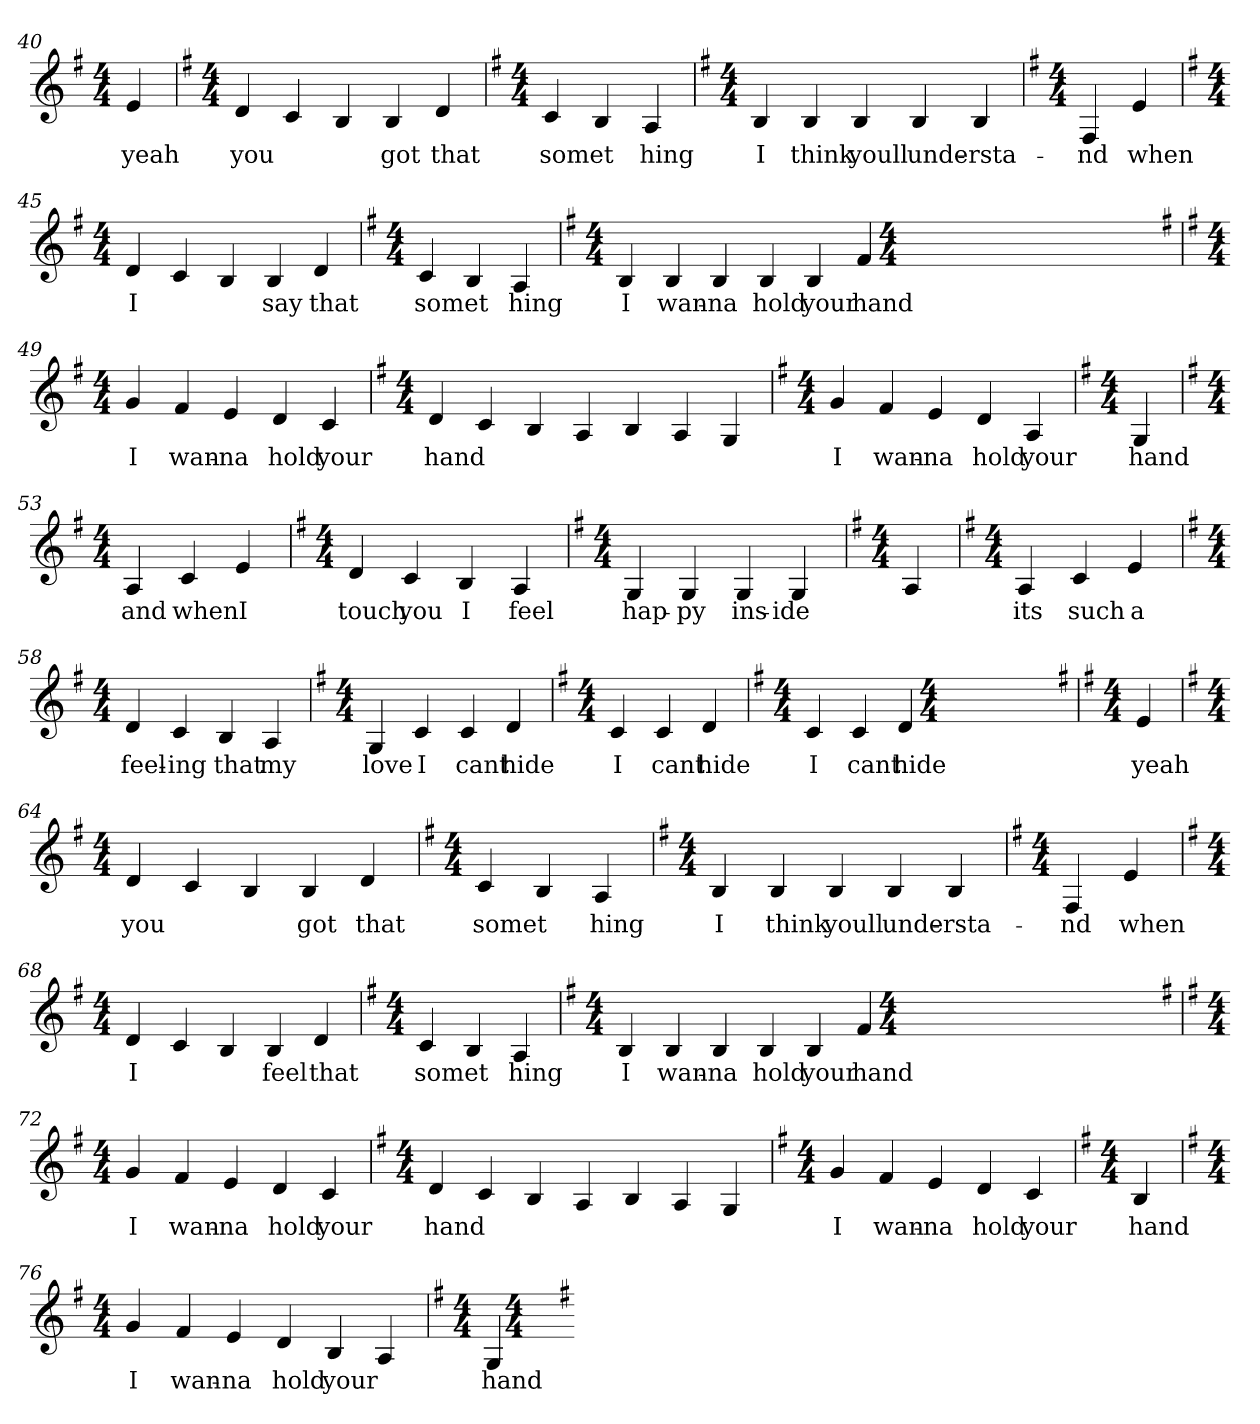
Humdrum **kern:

**kern	**text
*part1	*part1
*staff1	*staff1
*k[f#]	*
*G:	*
*M4/4	*
=40	=40
4e	yeah
=41	=41
*k[f#]	*
*G:	*
*M4/4	*
4d	you
4c	_
4B	_
4B	got
4d	that
=42	=42
*k[f#]	*
*G:	*
*M4/4	*
4c	somet-
4B	_
4A	-hing
=43	=43
*k[f#]	*
*G:	*
*M4/4	*
4B	I
4B	think
4B	youll
4B	unde-
4B	-rsta-
=44	=44
*k[f#]	*
*G:	*
*M4/4	*
4F#	-nd
4e	when
=45	=45
*k[f#]	*
*G:	*
*M4/4	*
4d	I
4c	_
4B	_
4B	say
4d	that
=46	=46
*k[f#]	*
*G:	*
*M4/4	*
4c	somet-
4B	_
4A	-hing
=47	=47
*k[f#]	*
*G:	*
*M4/4	*
4B	I
4B	wan-
4B	-na
4B	hold
4B	your
4f#	hand
*k[f#]	*
*G:	*
*M4/4	*
=49	=49
*k[f#]	*
*G:	*
*M4/4	*
4g	I
4f#	wan-
4e	-na
4d	hold
4c	your
=50	=50
*k[f#]	*
*G:	*
*M4/4	*
4d	hand
4c	_
4B	_
4A	_
4B	_
4A	_
4G	_
=51	=51
*k[f#]	*
*G:	*
*M4/4	*
4g	I
4f#	wan-
4e	-na
4d	hold
4A	your
=52	=52
*k[f#]	*
*G:	*
*M4/4	*
4G	hand
=53	=53
*k[f#]	*
*G:	*
*M4/4	*
4A	and
4c	when
4e	I
=54	=54
*k[f#]	*
*G:	*
*M4/4	*
4d	touch
4c	you
4B	I
4A	feel
=55	=55
*k[f#]	*
*G:	*
*M4/4	*
4G	hap-
4G	-py
4G	ins-
4G	-ide
=56	=56
*k[f#]	*
*G:	*
*M4/4	*
4A	_
=57	=57
*k[f#]	*
*G:	*
*M4/4	*
4A	its
4c	such
4e	a
=58	=58
*k[f#]	*
*G:	*
*M4/4	*
4d	feel-
4c	-ing
4B	that
4A	my
=59	=59
*k[f#]	*
*G:	*
*M4/4	*
4G	love
4c	I
4c	cant
4d	hide
=60	=60
*k[f#]	*
*G:	*
*M4/4	*
4c	I
4c	cant
4d	hide
=61	=61
*k[f#]	*
*G:	*
*M4/4	*
4c	I
4c	cant
4d	hide
*k[f#]	*
*G:	*
*M4/4	*
=63	=63
*k[f#]	*
*G:	*
*M4/4	*
4e	yeah
=64	=64
*k[f#]	*
*G:	*
*M4/4	*
4d	you
4c	_
4B	_
4B	got
4d	that
=65	=65
*k[f#]	*
*G:	*
*M4/4	*
4c	somet-
4B	_
4A	-hing
=66	=66
*k[f#]	*
*G:	*
*M4/4	*
4B	I
4B	think
4B	youll
4B	unde-
4B	-rsta-
=67	=67
*k[f#]	*
*G:	*
*M4/4	*
4F#	-nd
4e	when
=68	=68
*k[f#]	*
*G:	*
*M4/4	*
4d	I
4c	_
4B	_
4B	feel
4d	that
=69	=69
*k[f#]	*
*G:	*
*M4/4	*
4c	somet-
4B	_
4A	-hing
=70	=70
*k[f#]	*
*G:	*
*M4/4	*
4B	I
4B	wan-
4B	-na
4B	hold
4B	your
4f#	hand
*k[f#]	*
*G:	*
*M4/4	*
=72	=72
*k[f#]	*
*G:	*
*M4/4	*
4g	I
4f#	wan-
4e	-na
4d	hold
4c	your
=73	=73
*k[f#]	*
*G:	*
*M4/4	*
4d	hand
4c	_
4B	_
4A	_
4B	_
4A	_
4G	_
=74	=74
*k[f#]	*
*G:	*
*M4/4	*
4g	I
4f#	wan-
4e	-na
4d	hold
4c	your
=75	=75
*k[f#]	*
*G:	*
*M4/4	*
4B	hand
=76	=76
*k[f#]	*
*G:	*
*M4/4	*
4g	I
4f#	wan-
4e	-na
4d	hold
4B	your
4A	_
=77	=77
*k[f#]	*
*G:	*
*M4/4	*
4G	hand
*k[f#]	*
*G:	*
*M4/4	*
=-	=-
*-	*-
